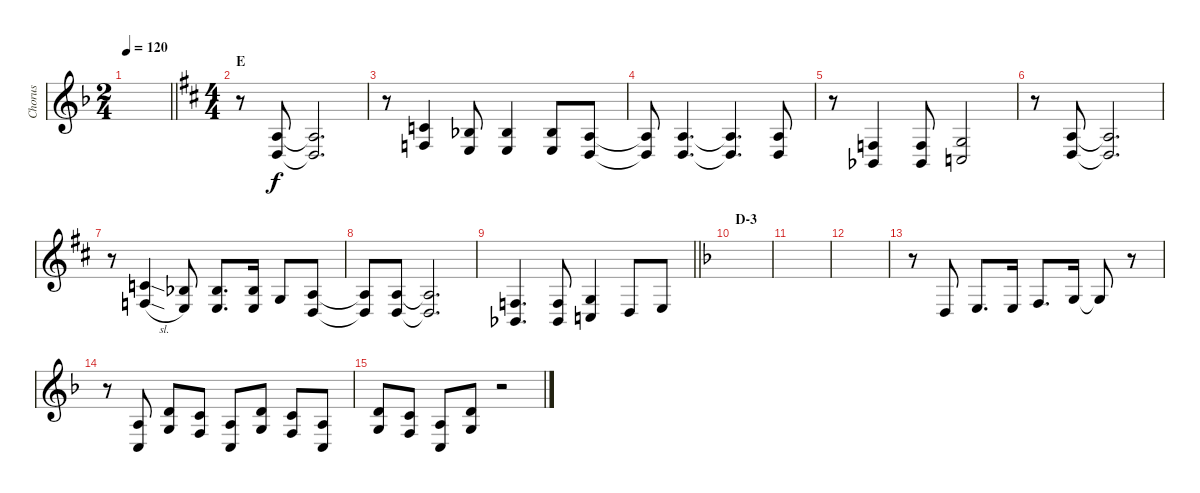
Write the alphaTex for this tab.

\track ("Chorus" "Chorus") {instrument violin}
\staff {score}
\tuning (E4 B3 G3 D3 A2 E2) {hide}
\ts (2 4)
\tempo 120
\clef g2
\barLineRight lightlight
\ks f
|
\ts (4 4)
\section ("" "E")
\ks d
r.8 (2.3 5.5).8 (2.3{t} 5.5{t}).2{d} |
r.8 (1.2 3.4).4 (8.4{acc b} 7.5).8 (8.4{acc b} 7.5).4 (8.4{acc b} 7.5).8 (2.3 5.5).8 |
(2.3{t} 5.5{t}).8 (2.3 5.5).4{d} (2.3{t} 5.5{t}).4{d} (2.3 5.5).8 |
r.8 (8.5 6.6{acc b}).4 (8.5 6.6{acc b}).8 (0.3 3.5).2 |
r.8 (2.3 5.5).8 (2.3{t} 5.5{t}).2{d} |
r.8 (5.3{sl} 3.4{sl}).4 (3.3{acc b} 2.4).8 (3.3{acc b} 2.4).8{d} (3.3{acc b} 2.4).16 0.3.8 (2.3 5.5).8 |
(2.3{t} 5.5{t}).8 (2.3 5.5).8 (2.3{t} 5.5{t}).2{d} |
\barLineRight lightlight
(1.5{acc b} 13.6).4{d} (3.4 6.6{acc b}).8 (0.3 3.5).4 5.5.8 2.4.8 |
\section ("" "D-3")
\ks f
|
|
|
r.8 5.5.8 2.4.8{d} 2.4.16 3.4.8{d} 5.4.16 5.4{t}.8 r.8 |
r.8 (2.3 3.5).8 (3.2 0.3).8 (1.2 3.4).8 (2.3 3.5).8 (3.2 0.3).8 (1.2 3.4).8 (2.3 3.5).8 |
(3.2 0.3).8 (1.2 3.4).8 (2.3 3.5).8 (3.2 0.3).8 r.2
